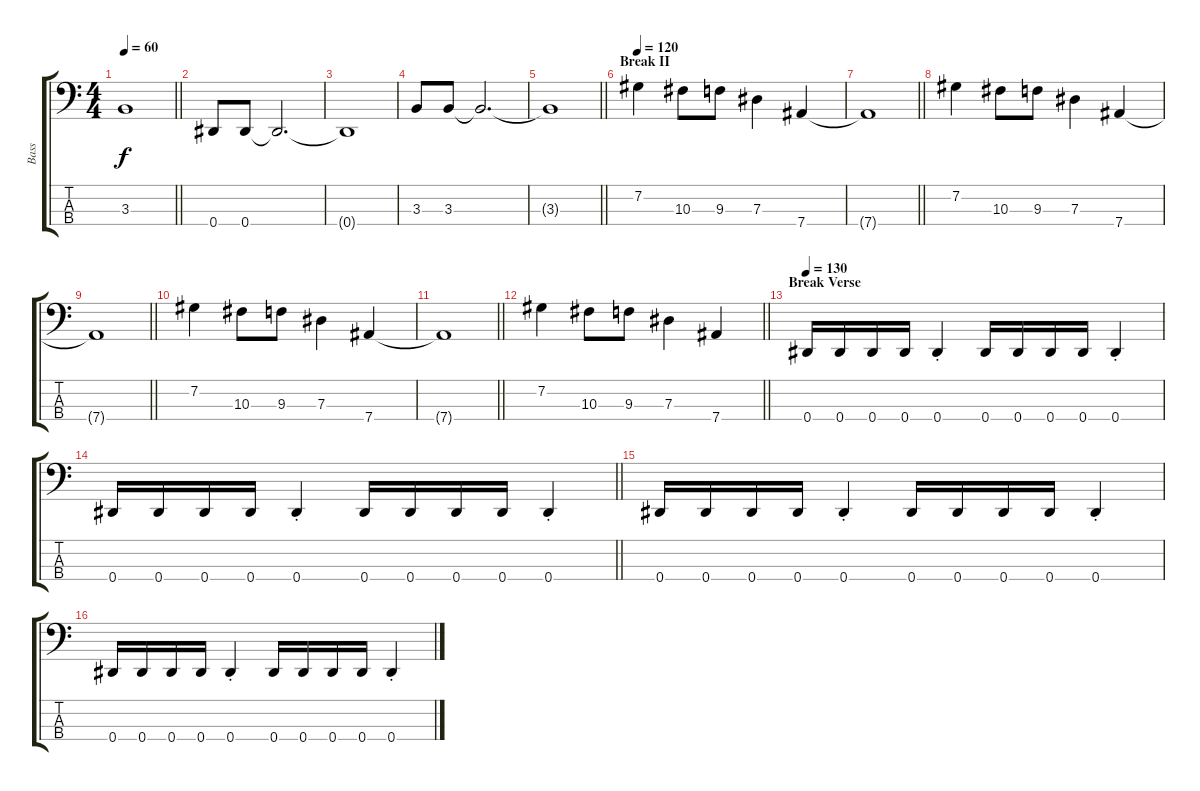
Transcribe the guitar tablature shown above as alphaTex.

\track ("Bass" "Bass") {instrument electricbassfinger}
\staff {score tabs}
\tuning (Gb2 Db2 Ab1 Eb1) {hide}
\ts (4 4)
\tempo 60
\clef f4
\barLineRight lightlight
\ks c
3.3{t}.1{dy f} |
0.4.8{volume 13} 0.4.8 0.4{t}.2{d} |
0.4{t}.1 |
3.3.8 3.3.8 3.3{t}.2{d} |
\barLineRight lightlight
3.3{t}.1 |
\section ("" "Break II")
\tempo 120
7.2.4 10.3.8 9.3.8 7.3.4 7.4.4 |
\barLineRight lightlight
7.4{t}.1 |
7.2.4 10.3.8 9.3.8 7.3.4 7.4.4 |
\barLineRight lightlight
7.4{t}.1 |
7.2.4 10.3.8 9.3.8 7.3.4 7.4.4 |
\barLineRight lightlight
7.4{t}.1 |
\barLineRight lightlight
7.2.4 10.3.8 9.3.8 7.3.4 7.4.4 |
\section ("" "Break Verse")
\tempo 130
0.4.16 0.4.16 0.4.16 0.4.16 0.4{st}.4 0.4.16 0.4.16 0.4.16 0.4.16 0.4{st}.4 |
\barLineRight lightlight
0.4.16 0.4.16 0.4.16 0.4.16 0.4{st}.4 0.4.16 0.4.16 0.4.16 0.4.16 0.4{st}.4 |
0.4.16 0.4.16 0.4.16 0.4.16 0.4{st}.4 0.4.16 0.4.16 0.4.16 0.4.16 0.4{st}.4 |
0.4.16 0.4.16 0.4.16 0.4.16 0.4{st}.4 0.4.16 0.4.16 0.4.16 0.4.16 0.4{st}.4
